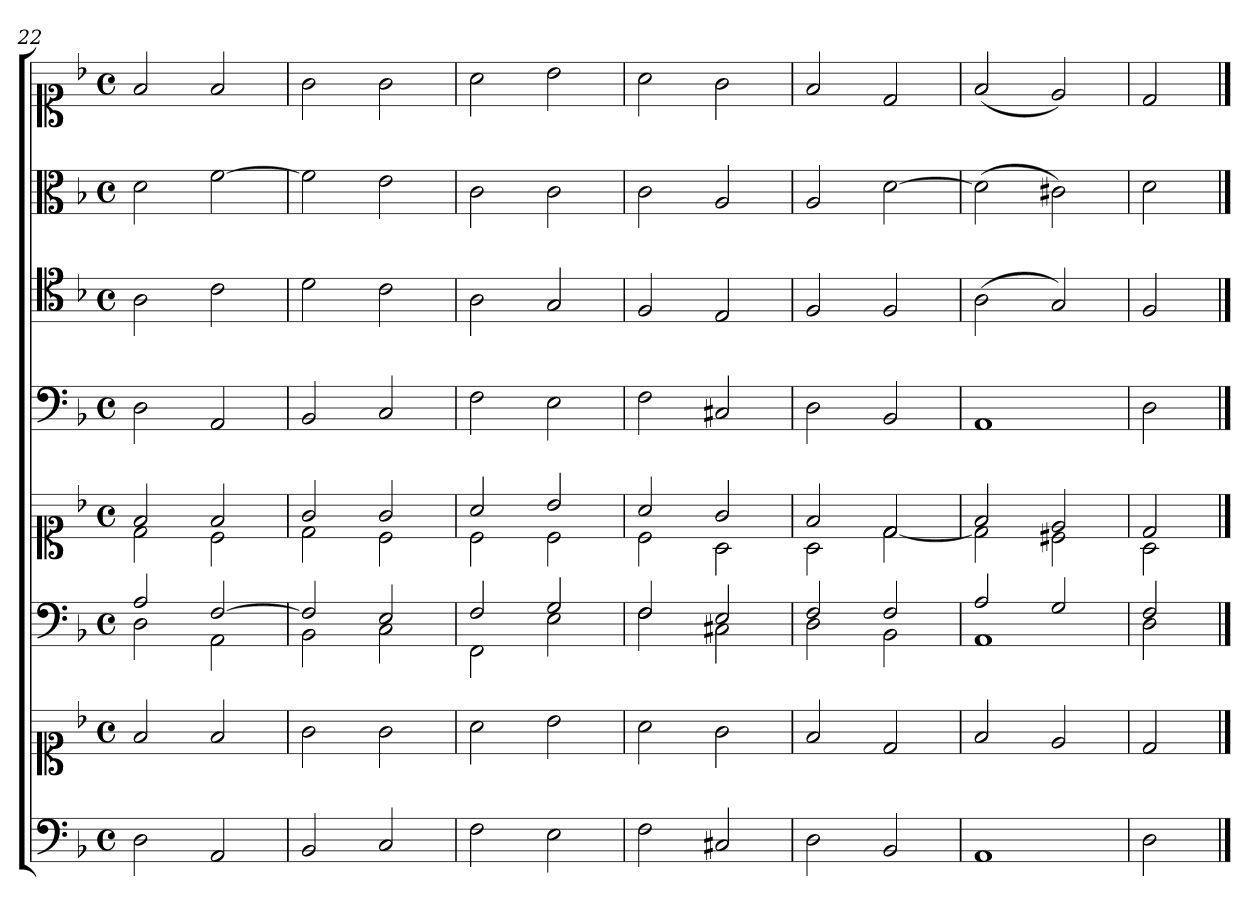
**kern	**kern	**kern	**kern	**kern	**kern	**kern	**kern
*part6	*part6	*part5	*part5	*part4	*part3	*part2	*part1
*staff8	*staff7	*staff6	*staff5	*staff4	*staff3	*staff2	*staff1
*clefF4	*clefC1	*clefF4	*clefC1	*clefF4	*clefC4	*clefC3	*clefC1
*k[b-]	*k[b-]	*k[b-]	*k[b-]	*k[b-]	*k[b-]	*k[b-]	*k[b-]
*F:	*F:	*F:	*F:	*F:	*F:	*F:	*F:
*M4/4	*M4/4	*M4/4	*M4/4	*M4/4	*M4/4	*M4/4	*M4/4
*met(c)	*met(c)	*met(c)	*met(c)	*met(c)	*met(c)	*met(c)	*met(c)
=22	=22	=22	=22	=22	=22	=22	=22
*	*	*^	*^	*	*	*	*
2D	2f	2A	2D	2f	2d	2D	2A	2d	2f
2AA	2f	[2F	2AA	2f	2c	2AA	2c	[2f	2f
=23	=23	=23	=23	=23	=23	=23	=23	=23	=23
2BB-	2g	2F]	2BB-	2g	2d	2BB-	2d	2f]	2g
2C	2g	2E	2C	2g	2c	2C	2c	2e	2g
=24	=24	=24	=24	=24	=24	=24	=24	=24	=24
2F	2a	2F	2FF	2a	2c	2F	2A	2c	2a
2E	2b-	2G	2E	2b-	2c	2E	2G	2c	2b-
=25	=25	=25	=25	=25	=25	=25	=25	=25	=25
2F	2a	2F	2F	2a	2c	2F	2F	2c	2a
2C#X	2g	2E	2C#X	2g	2A	2C#X	2E	2A	2g
=26	=26	=26	=26	=26	=26	=26	=26	=26	=26
2D	2f	2F	2D	2f	2A	2D	2F	2A	2f
2BB-	2d	2F	2BB-	2d	[2d	2BB-	2F	[2d	2d
=27	=27	=27	=27	=27	=27	=27	=27	=27	=27
1AA	2f	2A	1AA	2f	2d]	1AA	(2A	(2d]	(2f
.	2e	2G	.	2e	2c#X	.	2G)	2c#X)	2e)
=28	=28	=28	=28	=28	=28	=28	=28	=28	=28
2D	2d	2F	2D	2d	2A	2D	2F	2d	2d
*	*	*v	*v	*	*	*	*	*	*
*	*	*	*v	*v	*	*	*	*
==	==	==	==	==	==	==	==
*-	*-	*-	*-	*-	*-	*-	*-
